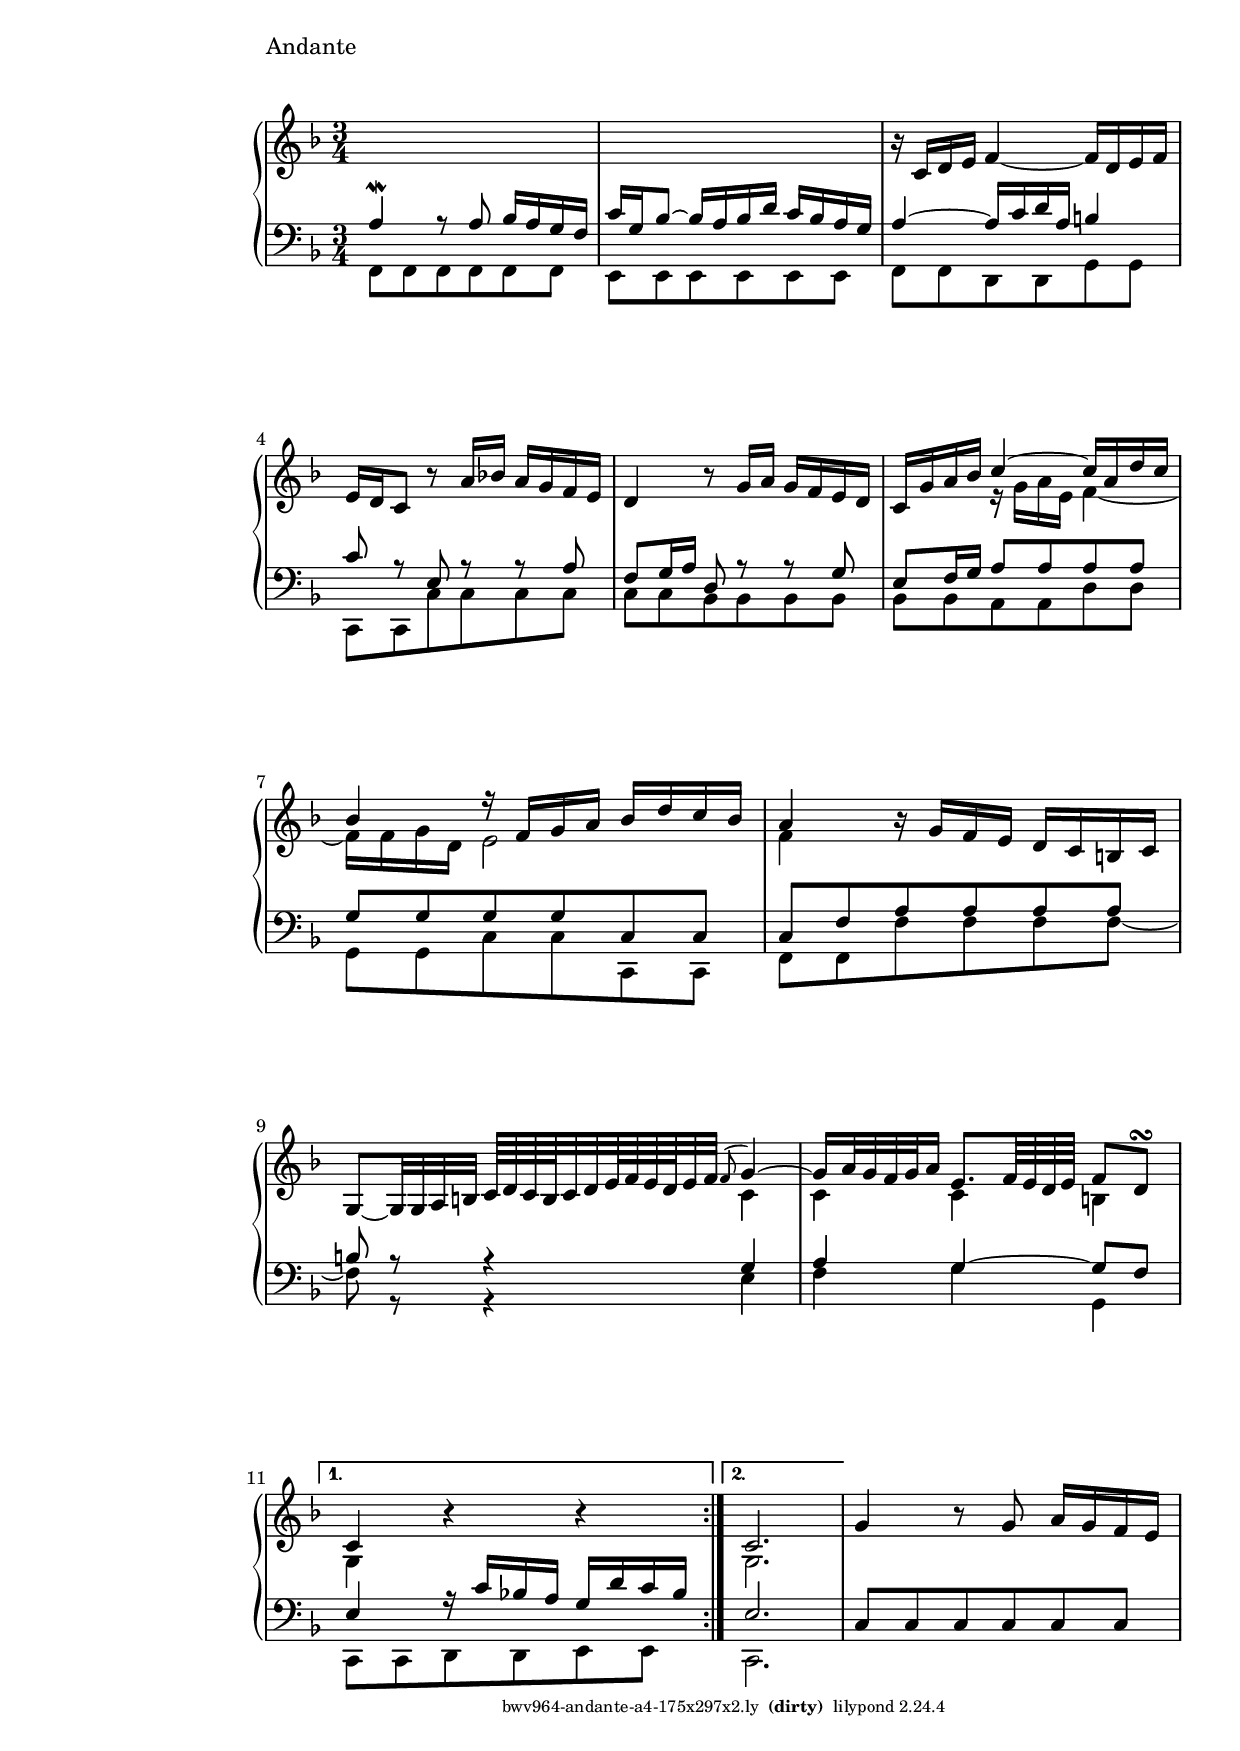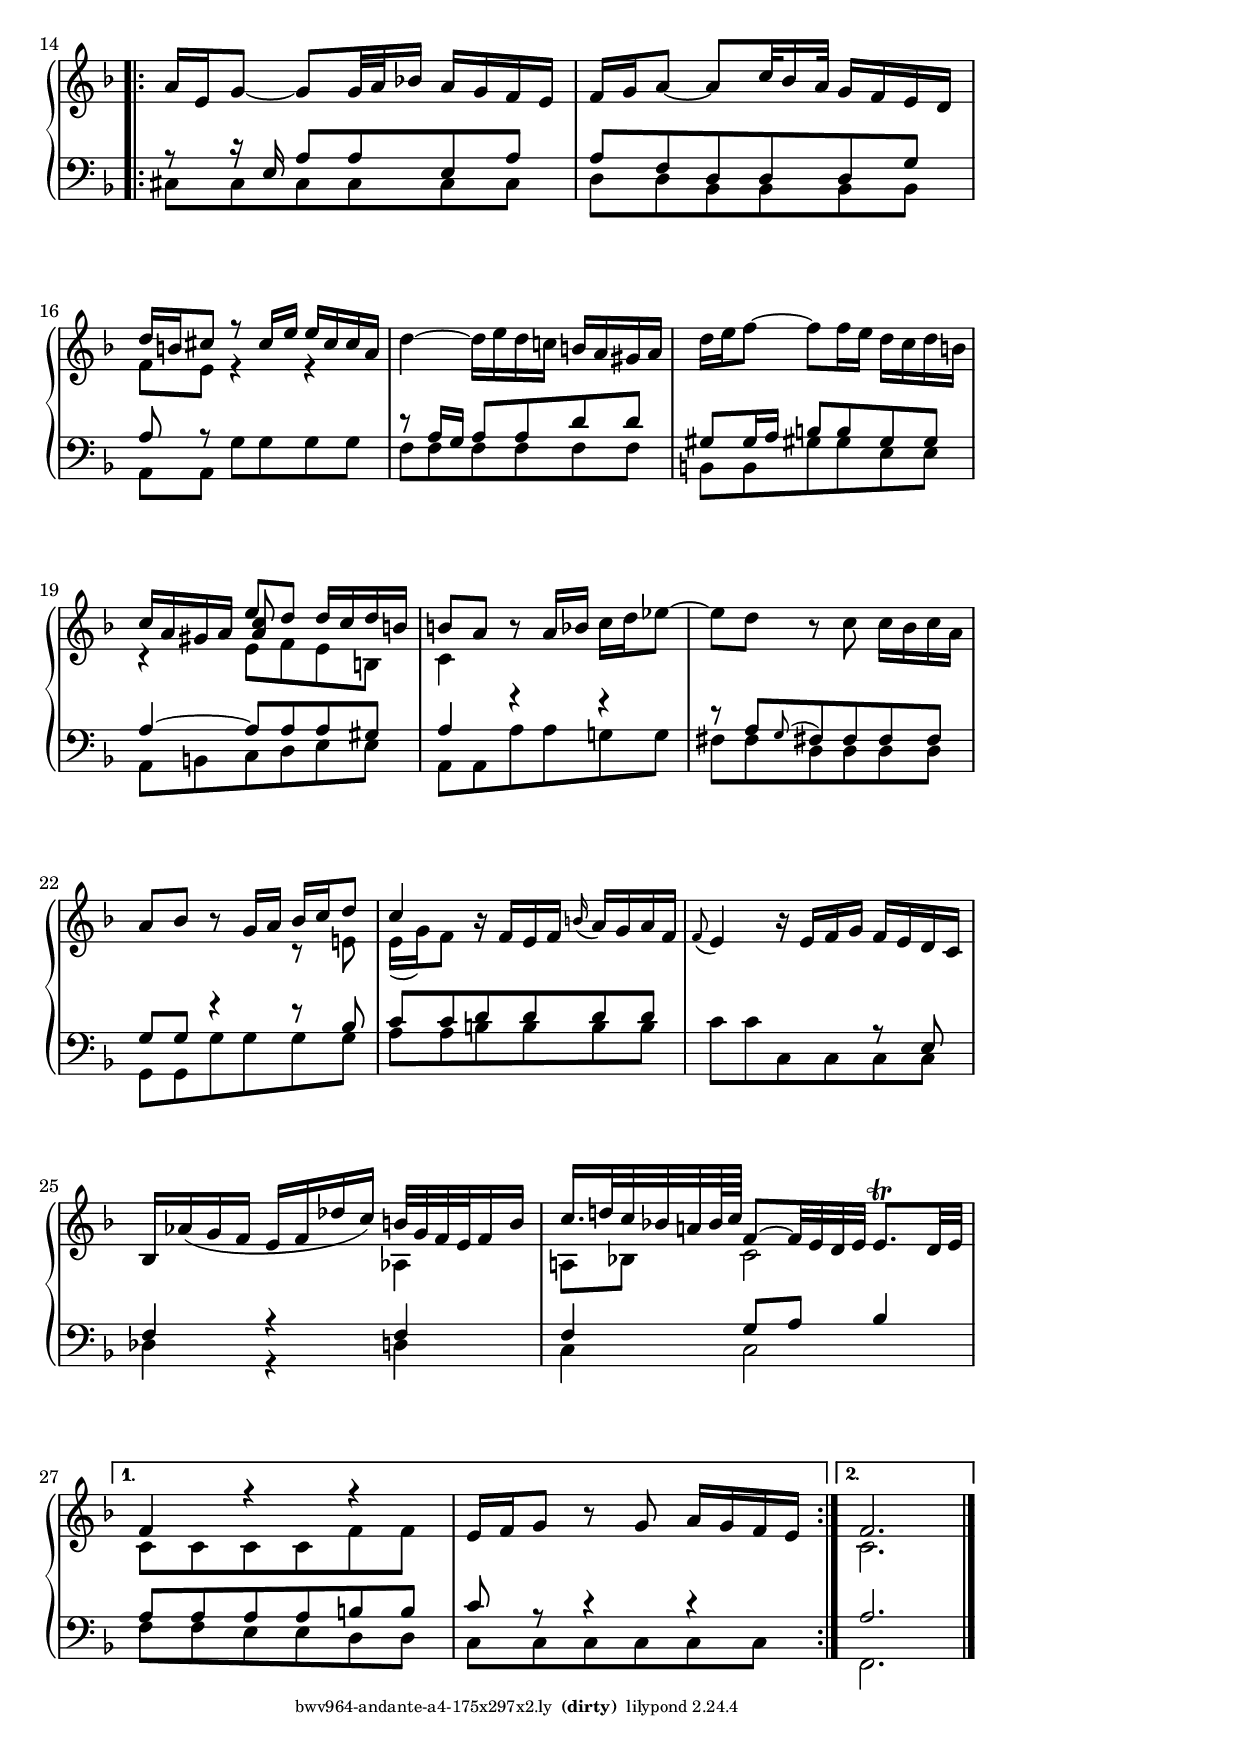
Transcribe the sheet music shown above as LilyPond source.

\version "2.18.2"

\include "../../include/general.ily"
\include "../../include/a4-175x297.ily"

breaks = {
  s2.*13 \break
}

#(set-global-staff-size 20.0)
\version "2.18.2"

cstr = \change Staff = "right"
cstl = \change Staff = "left"

\header {
  meter = "Andante"
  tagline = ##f
}

global = {
  \key d \minor
  \time 3/4
  %\override Staff.NoteCollision #'merge-differently-dotted = ##t
}

rightOne = \relative c' {
  \global

  \oneVoice
  \repeat volta 2 {
    s2. s2.
    r16 c d e f4 ~ f16 d e f
    
    e d c8 r a'16 bes! a g f e
    d4 r8 g16 a g f e d
    c g' a bes \voiceOne c4 ~ c16 a d c
    
    bes4 r16 f g a bes d c bes
    a4 \oneVoice r16 g f e d c b c
    g8 ~ g32 g a b c64 d c b c32 d e64 f e d e32 f \voiceOne \appoggiatura f8 g4 ~
    g16 a32 g f g a16 e8. f64 e d e f8 d\turn 
  } \alternative {
    { c4 \oneVoice r r }
    { c2. }
  }
  
  \oneVoice 
  g'4 r8 g a16 g f e
  
  \repeat volta 2 {
    a e g8 ~ g8 g32 a bes!16 a g f e
    
    f g a8 ~ a c32 bes16 a32 g16 f e d
    \voiceOne d' b cis8 r cis16 e e cis cis a
    \oneVoice d4 ~ d16 e d c! b a gis a
    d e f8 ~ f f16 e d c d b
    
    \voiceOne c a gis a <<{ e'8 d } \new Voice { \voiceThree <a c>8 }>> d16 c d b
    b8 a \oneVoice r a16 bes c d ees8 ~ 
    ees d r c c16 bes c a
    a8 bes r g16 a \voiceOne bes c d8
    
    c4 \oneVoice r16 f, e f \appoggiatura b16 a g a f
    \appoggiatura f8 e4 r16 e f g f e d c
    bes aes'( g f e f des' c) \voiceOne b32 g f e f16 b
    c16. d!32 c bes! a! bes64 c f,8 ~ f32 e d e e8.-\trill d32 e
  } \alternative {
    { f4 r r \oneVoice e16 f g8 r g a16 g f e }
    { f2. }
  }
  \bar "|."
}

rightTwo = \relative c'' {
  \global
  
  \repeat volta 2 {
    s2.*5
    s4 r16 g a e f4 ~
    f16 f g d e2
    f4 s2
    s2 c4 
    c c b
  } \alternative {
    { g4 s2 }
    { g2. }
  }
  
  s2.
  
  \repeat volta 2 {
    s2.*2
    f'8 e r4 r
    s2.*2
    
    r4 e8 f e b
    c4 s2
    s2.
    s2 r8 e!
    
    e16( g) f8 s2
    s2. 
    s2 aes,4
    a!8 bes! c2
  } \alternative {
    { c8 c c c f f s2. }
    { c2. }
  }
}

leftOne = \relative c' {
  \global
  
  \repeat volta 2 {
    a4-\mordent r8 a bes16 a g f
    c' g bes8 ~ bes16 a bes d c bes a g
    a4 ~ a16 c d a b4
    
    c8 r e, r r a
    f g16 a d,8 r r g
    e f16 g a8 a a a
    
    g g g g c, c
    c f a a a a
    b r r4 g
    a g ~ g8 f
  } \alternative {
    { e4 r16 c' bes! a g d' c bes }
    { e,2. }
  }
  
  \repeat unfold 6 { c8 }
  
  \repeat volta 2 {
    r8 r16 e a8 a e a
    a f d d d g
    a r s2
    r8 a16 g a8 a d d 
    gis, gis16 a b8 b gis gis
    
    a4 ~ a8 a a gis
    a4 r r
    r8 a \appoggiatura g8 fis! fis fis fis
    g g r4 r8 bes
    
    c c d d d d 
    s2 r8 e,
    f4 r f
    f g8 a bes4
  } \alternative {
    { a8 a a a b b c r r4 r }
    { a2. }
  }
}

leftTwo = \relative c, {
  \global
  
  \repeat volta 2 {
    \repeat unfold 6 { f8 }
    \repeat unfold 6 { e }
    f f d d g g
    
    c, c 
    \repeat unfold 6 { c' }
    \repeat unfold 6 { bes }
    a a d d
    
    g, g c c c, c
    f f f' f f f ~
    f r r4 e
    f g g,
  } \alternative {
    { c,8 c d d e e }
    { c2. }
  }
  
  s2.
  
  \repeat volta 2 {
    \repeat unfold 6 { cis'8 }
    
    d d bes bes bes bes
    a[ a] g' g g g
    \repeat unfold 6 { f }
    b, b gis'! gis e e
    
    a, b c d e e
    a, a a' a g! g
    fis fis d d d d
    g, g g' g g g
    
    a a b b b b
    c c c, c c c
    des4 r d
    
    c c2
    
  } \alternative {
    { f8 f e e d d 
      c c c c c c }
    { f,2. }
  }
}

\score {
  \new PianoStaff <<
    \new Staff = "right" {
      << 
        \breaks
        \new Voice { \voiceOne \rightOne }
        \new Voice { \voiceTwo \rightTwo }
      >>
    }
    \new Staff = "left" { 
      \clef bass 
      <<
        \breaks 
        \new Voice { \voiceOne \leftOne }
        \new Voice { \voiceTwo \leftTwo }
      >>
    }
  >>
  \layout { indent = 0 }
}

